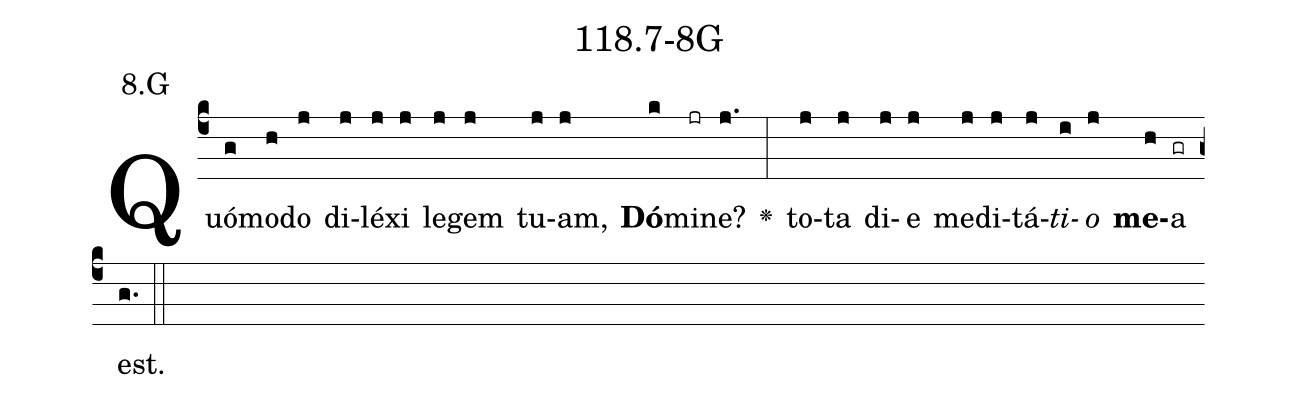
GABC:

name: 118.7-8G;
annotation: 8.G;
%%
(c4)Quó(g)mo(h)do(j) di(j)lé(j)xi(j) le(j)gem(j) tu(j)am,(j) <b>Dó</b>(k)mi(jr)ne?(j.) <v>\greheightstar</v>(:) to(j)ta(j) di(j)e(j) me(j)di(j)tá(j)<i>ti</i>(i)<i>o</i>(j) <b>me</b>(h)a(gr) est.(g.) (::)


%E(j) u(j) o(i) u(j) a(h) e.(g.) (::)
